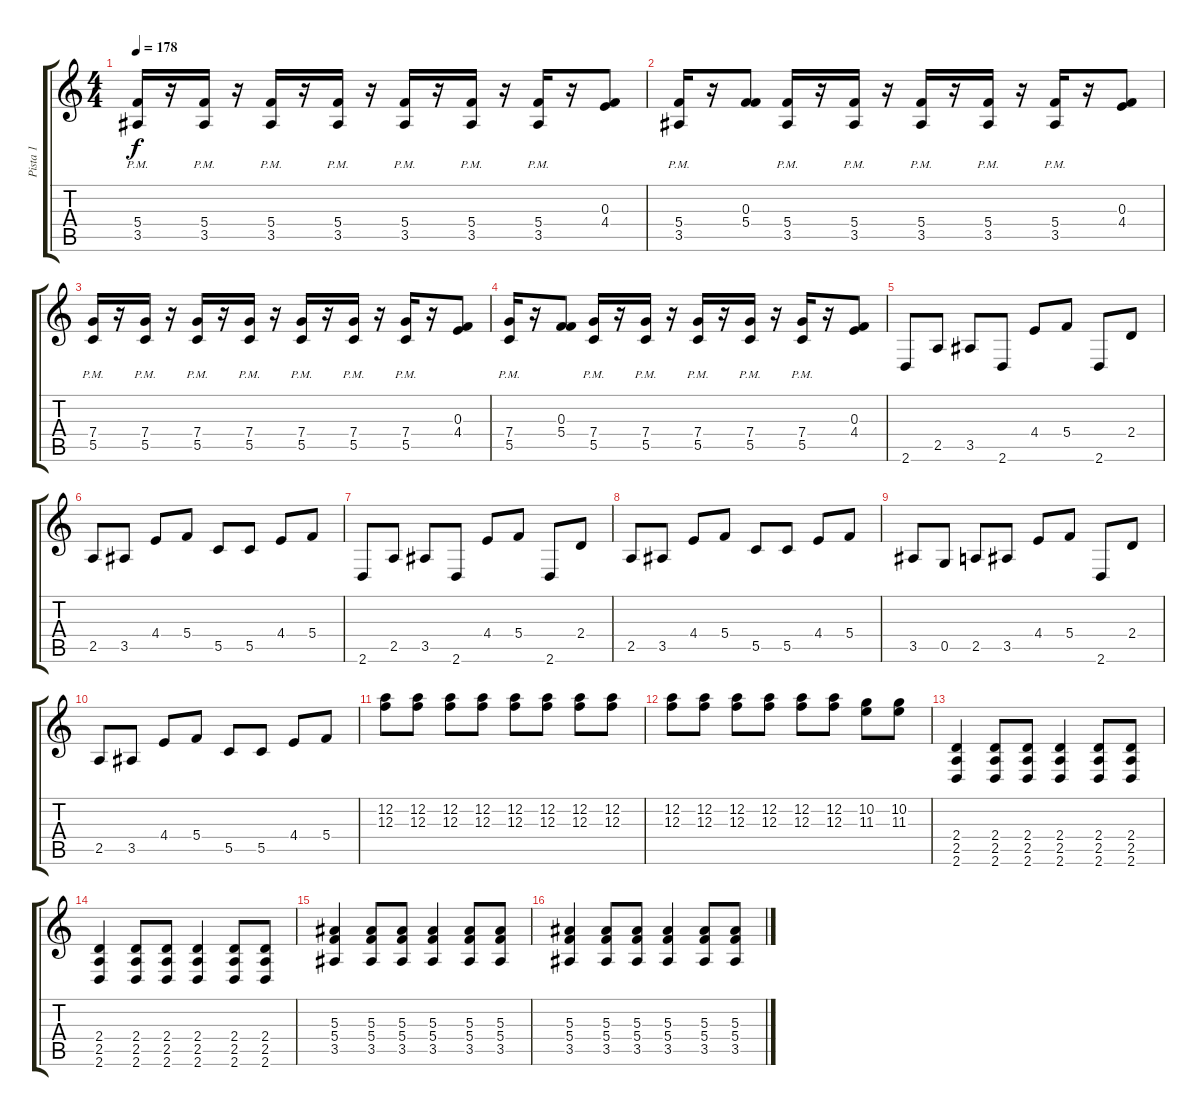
\track ("Pista 1" "Pista 1") {instrument overdrivenguitar}
\staff {score tabs}
\tuning (D4 A3 F3 C3 G2 C2) {hide}
\ts (4 4)
\tempo 178
\clef g2
\ks c
(5.4{pm} 3.5{pm}).16{dy f} r.16 (5.4{pm} 3.5{pm}).16 r.16 (5.4{pm} 3.5).16 r.16 (5.4{pm} 3.5{pm}).16 r.16 (5.4 3.5{pm}).16 r.16 (5.4 3.5{pm}).16 r.16 (5.4 3.5{pm}).16 r.16 (0.3 4.4).8 |
(5.4 3.5{pm}).16 r.16 (0.3 5.4).8 (5.4 3.5{pm}).16 r.16 (5.4 3.5{pm}).16 r.16 (5.4 3.5{pm}).16 r.16 (5.4 3.5{pm}).16 r.16 (5.4 3.5{pm}).16 r.16 (0.3 4.4).8 |
(7.4{pm} 5.5{pm}).16 r.16 (7.4{pm} 5.5{pm}).16 r.16 (7.4{pm} 5.5{pm}).16 r.16 (7.4{pm} 5.5{pm}).16 r.16 (7.4{pm} 5.5{pm}).16 r.16 (7.4{pm} 5.5{pm}).16 r.16 (7.4{pm} 5.5{pm}).16 r.16 (0.3 4.4).8 |
(7.4{pm} 5.5{pm}).16 r.16 (0.3 5.4).8 (7.4{pm} 5.5{pm}).16 r.16 (7.4{pm} 5.5{pm}).16 r.16 (7.4{pm} 5.5{pm}).16 r.16 (7.4{pm} 5.5{pm}).16 r.16 (7.4 5.5{pm}).16 r.16 (0.3 4.4).8 |
2.6.8 2.5.8 3.5.8 2.6.8 4.4.8 5.4.8 2.6.8 2.4.8 |
2.5.8 3.5.8 4.4.8 5.4.8 5.5.8 5.5.8 4.4.8 5.4.8 |
2.6.8 2.5.8 3.5.8 2.6.8 4.4.8 5.4.8 2.6.8 2.4.8 |
2.5.8 3.5.8 4.4.8 5.4.8 5.5.8 5.5.8 4.4.8 5.4.8 |
3.5.8 0.5.8 2.5.8 3.5.8 4.4.8 5.4.8 2.6.8 2.4.8 |
2.5.8 3.5.8 4.4.8 5.4.8 5.5.8 5.5.8 4.4.8 5.4.8 |
(12.2 12.3).8 (12.2 12.3).8 (12.2 12.3).8 (12.2 12.3).8 (12.2 12.3).8 (12.2 12.3).8 (12.2 12.3).8 (12.2 12.3).8 |
(12.2 12.3).8 (12.2 12.3).8 (12.2 12.3).8 (12.2 12.3).8 (12.2 12.3).8 (12.2 12.3).8 (10.2 11.3).8 (10.2 11.3).8 |
(2.4 2.5 2.6).4 (2.4 2.5 2.6).8 (2.4 2.5 2.6).8 (2.4 2.5 2.6).4 (2.4 2.5 2.6).8 (2.4 2.5 2.6).8 |
(2.4 2.5 2.6).4 (2.4 2.5 2.6).8 (2.4 2.5 2.6).8 (2.4 2.5 2.6).4 (2.4 2.5 2.6).8 (2.4 2.5 2.6).8 |
(5.3 5.4 3.5).4 (5.3 5.4 3.5).8 (5.3 5.4 3.5).8 (5.3 5.4 3.5).4 (5.3 5.4 3.5).8 (5.3 5.4 3.5).8 |
(5.3 5.4 3.5).4 (5.3 5.4 3.5).8 (5.3 5.4 3.5).8 (5.3 5.4 3.5).4 (5.3 5.4 3.5).8 (5.3 5.4 3.5).8
